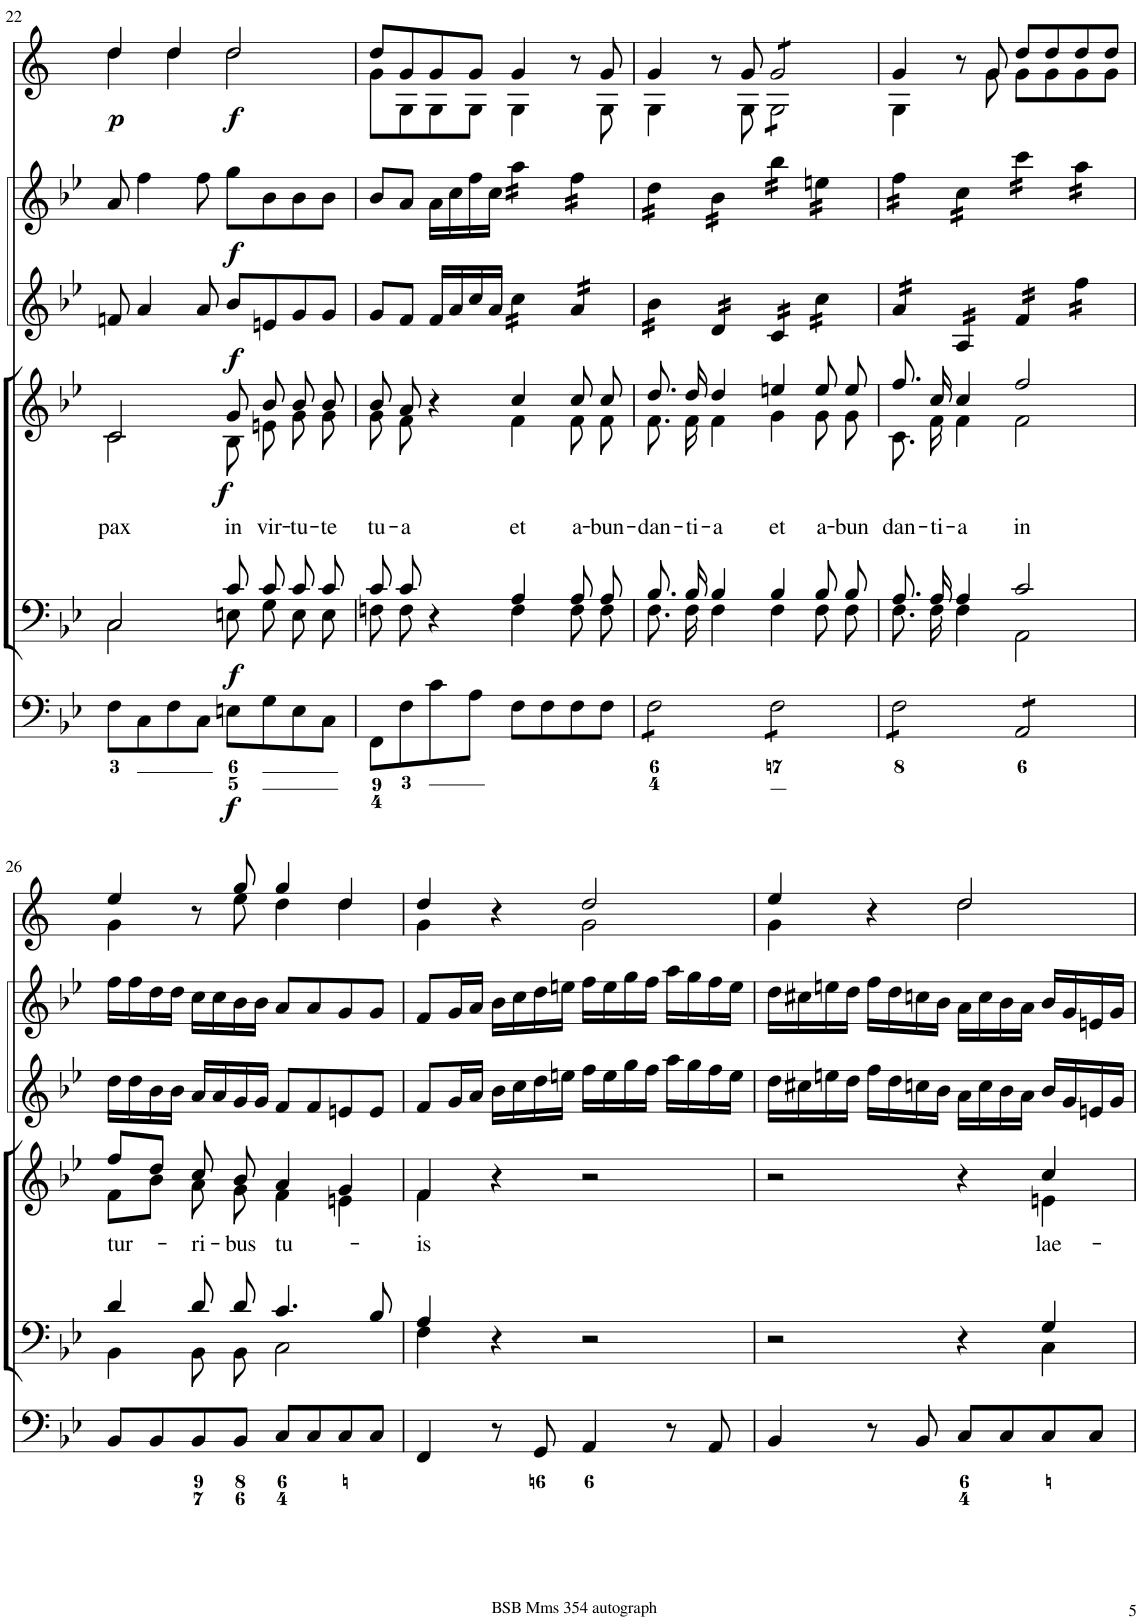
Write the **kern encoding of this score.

**kern	**dynam	**kern	**dynam	**kern	**text	**dynam	**kern	**dynam	**kern	**dynam	**kern	**dynam
*part6	*part6	*part5	*part5	*part4	*part4	*part4	*part3	*part3	*part2	*part2	*part1	*part1
*staff6	*staff6	*staff5	*staff5	*staff4	*staff4	*staff4	*staff3	*staff3	*staff2	*staff2	*staff1	*staff1
*I"Organ	*	*I"Voice	*	*I"Voice	*	*	*I"Violino 2	*	*I"Violino 1	*	*I"Clarini in B[b]	*
*	*	*	*	*	*	*	*I'Vln	*	*I'Vln	*	*	*
!!LO:PB:g=z
*clefF4	*	*clefF4	*	*clefG2	*	*	*clefG2	*	*clefG2	*	*clefG2	*
*	*	*	*	*	*	*	*	*	*	*	*Trd1c2	*
*k[b-e-]	*	*k[b-e-]	*	*k[b-e-]	*	*	*k[b-e-]	*	*k[b-e-]	*	*k[]	*
*M4/4	*	*M4/4	*	*M4/4	*	*	*M4/4	*	*M4/4	*	*M4/4	*
*met(c)	*	*met(c)	*	*met(c)	*	*	*met(c)	*	*met(c)	*	*met(c)	*
=22	=22	=22	=22	=22	=22	=22	=22	=22	=22	=22	=22	=22
*	*	*^	*	*	*	*	*	*	*	*	*	*
!	!	!	!	!	!	!LO:LY:b	!	!	!	!	!	!	!LO:DY:b
*	*	*	*	*	*^	*	*	*	*	*	*	*^	*
8F\L	.	2C/	2C\	.	2c/	2c\	pax	.	8fn/	.	8a/	.	4dd/	4dd\	p
8C\	.	.	.	.	.	.	.	.	4a/	.	4ff\	.	.	.	.
8F\	.	.	.	.	.	.	.	.	.	.	.	.	4dd/	4dd\	.
8C\J	.	.	.	.	.	.	.	.	8a/	.	8ff\	.	.	.	.
!	!LO:DY:b	!	!	!LO:DY:b	!	!	!LO:LY:b	!LO:DY:b	!	!LO:DY:b	!	!LO:DY:b	!	!	!LO:DY:b
8En\L	f	8c/L	8En\L	f	8g/	8B-\	in	f	8b-/L	f	8gg\L	f	2dd/	2dd\	f
!	!	!	!	!	!	!	!LO:LY:b	!	!	!	!	!	!	!	!
8G\	.	8c/J	8G\J	.	8b-/	8en\	vir-	.	8en/	.	8b-\	.	.	.	.
!	!	!	!	!	!	!	!LO:LY:b	!	!	!	!	!	!	!	!
8E\	.	8c/L	8E\L	.	8b-/	8g\	-tu-	.	8g/	.	8b-\	.	.	.	.
!	!	!	!	!	!	!	!LO:LY:b	!	!	!	!	!	!	!	!
8C\J	.	8c/J	8E\J	.	8b-/	8g\	-te	.	8g/J	.	8b-\J	.	.	.	.
=23	=23	=23	=23	=23	=23	=23	=23	=23	=23	=23	=23	=23	=23	=23	=23
!	!	!	!	!	!	!	!LO:LY:b	!	!	!	!	!	!	!	!
8FF\L	.	8c/L	8Fn\L	.	8b-/	8g\	tu-	.	8g/L	.	8b-/L	.	8dd/L	8g\L	.
!	!	!	!	!	!	!	!LO:LY:b	!	!	!	!	!	!	!	!
8F\	.	8c/J	8F\J	.	8a/	8f\	-a	.	8f/J	.	8a/J	.	8g/	8G\	.
8c\	.	4r	4ryy	.	4r	4ryy	.	.	16f/LL	.	16a\LL	.	8g/	8G\	.
.	.	.	.	.	.	.	.	.	16a/	.	16cc\	.	.	.	.
8A\J	.	.	.	.	.	.	.	.	16cc/	.	16ff\	.	8g/J	8G\J	.
.	.	.	.	.	.	.	.	.	16a/JJ	.	16cc\JJ	.	.	.	.
!	!	!	!	!	!	!	!LO:LY:b	!	!	!	!	!	!	!	!
*	*	*	*	*	*	*	*	*	*tremolo	*	*	*	*	*	*
*	*	*	*	*	*	*	*	*	*	*	*tremolo	*	*	*	*
8F\L	.	4A/	4F\	.	4cc/	4f\	et	.	16cc\LL	.	16aa\LL	.	4g/	4G\	.
.	.	.	.	.	.	.	.	.	16cc\	.	16aa\	.	.	.	.
8F\	.	.	.	.	.	.	.	.	16cc\	.	16aa\	.	.	.	.
.	.	.	.	.	.	.	.	.	16cc\JJ	.	16aa\JJ	.	.	.	.
!	!	!	!	!	!	!	!LO:LY:b	!	!	!	!	!	!	!	!
8F\	.	8A/L	8F\L	.	8cc/	8f\	a-	.	16a/LL	.	16ff\LL	.	8r	8ryy	.
.	.	.	.	.	.	.	.	.	16a/	.	16ff\	.	.	.	.
!	!	!	!	!	!	!	!LO:LY:b	!	!	!	!	!	!	!	!
8F\J	.	8A/J	8F\J	.	8cc/	8f\	-bun-	.	16a/	.	16ff\	.	8g/	8G\	.
.	.	.	.	.	.	.	.	.	16a/JJ	.	16ff\JJ	.	.	.	.
=24	=24	=24	=24	=24	=24	=24	=24	=24	=24	=24	=24	=24	=24	=24	=24
!	!	!	!	!	!	!	!LO:LY:b	!	!	!	!	!	!	!	!
*tremolo	*	*	*	*	*	*	*	*	*	*	*	*	*	*	*
8F\L	.	8.B-/L	8.F\L	.	8.dd/	8.f\	-dan-	.	16b-\LL	.	16dd\LL	.	4g/	4G\	.
.	.	.	.	.	.	.	.	.	16b-\	.	16dd\	.	.	.	.
8F\	.	.	.	.	.	.	.	.	16b-\	.	16dd\	.	.	.	.
!	!	!	!	!	!	!	!LO:LY:b	!	!	!	!	!	!	!	!
.	.	16B-/Jk	16F\Jk	.	16dd/	16f\	-ti-	.	16b-\JJ	.	16dd\JJ	.	.	.	.
!	!	!	!	!	!	!	!LO:LY:b	!	!	!	!	!	!	!	!
8F\	.	4B-/	4F\	.	4dd/	4f\	-a	.	16d/LL	.	16b-\LL	.	8r	8ryy	.
.	.	.	.	.	.	.	.	.	16d/	.	16b-\	.	.	.	.
8F\J	.	.	.	.	.	.	.	.	16d/	.	16b-\	.	8g/	8G\	.
.	.	.	.	.	.	.	.	.	16d/JJ	.	16b-\JJ	.	.	.	.
!	!	!	!	!	!	!	!LO:LY:b	!	!	!	!	!	!	!	!
*	*	*	*	*	*	*	*	*	*	*	*	*	*tremolo	*	*
8F\L	.	4B-/	4F\	.	4een/	4g\	et	.	16c/LL	.	16bb-\LL	.	8g/L	8G\L	.
.	.	.	.	.	.	.	.	.	16c/	.	16bb-\	.	.	.	.
8F\	.	.	.	.	.	.	.	.	16c/	.	16bb-\	.	8g/	8G\	.
.	.	.	.	.	.	.	.	.	16c/JJ	.	16bb-\JJ	.	.	.	.
!	!	!	!	!	!	!	!LO:LY:b	!	!	!	!	!	!	!	!
8F\	.	8B-/L	8F\L	.	8ee/	8g\	a-	.	16cc\LL	.	16een\LL	.	8g/	8G\	.
.	.	.	.	.	.	.	.	.	16cc\	.	16een\	.	.	.	.
!	!	!	!	!	!	!	!LO:LY:b	!	!	!	!	!	!	!	!
8F\J	.	8B-/J	8F\J	.	8ee/	8g\	-bun	.	16cc\	.	16een\	.	8g/J	8G\J	.
*	*	*	*	*	*	*	*	*	*	*	*	*	*Xtremolo	*	*
.	.	.	.	.	.	.	.	.	16cc\JJ	.	16een\JJ	.	.	.	.
=25	=25	=25	=25	=25	=25	=25	=25	=25	=25	=25	=25	=25	=25	=25	=25
!	!	!	!	!	!	!	!LO:LY:b	!	!	!	!	!	!	!	!
8F\L	.	8.A/L	8.F\L	.	8.ff/	8.c\	dan-	.	16a/LL	.	16ff\LL	.	4g/	4G\	.
.	.	.	.	.	.	.	.	.	16a/	.	16ff\	.	.	.	.
8F\	.	.	.	.	.	.	.	.	16a/	.	16ff\	.	.	.	.
!	!	!	!	!	!	!	!LO:LY:b	!	!	!	!	!	!	!	!
.	.	16A/Jk	16F\Jk	.	16cc/	16f\	-ti-	.	16a/JJ	.	16ff\JJ	.	.	.	.
!	!	!	!	!	!	!	!LO:LY:b	!	!	!	!	!	!	!	!
8F\	.	4A/	4F\	.	4cc/	4f\	-a	.	16A/LL	.	16cc\LL	.	8r	8ryy	.
.	.	.	.	.	.	.	.	.	16A/	.	16cc\	.	.	.	.
8F\J	.	.	.	.	.	.	.	.	16A/	.	16cc\	.	8g/	8g\	.
.	.	.	.	.	.	.	.	.	16A/JJ	.	16cc\JJ	.	.	.	.
!	!	!	!	!	!	!	!LO:LY:b	!	!	!	!	!	!	!	!
8AA/L	.	2c/	2AA\	.	2ff/	2f\	in	.	16f/LL	.	16ccc\LL	.	8dd/L	8g\L	.
.	.	.	.	.	.	.	.	.	16f/	.	16ccc\	.	.	.	.
8AA/	.	.	.	.	.	.	.	.	16f/	.	16ccc\	.	8dd/	8g\	.
.	.	.	.	.	.	.	.	.	16f/JJ	.	16ccc\JJ	.	.	.	.
8AA/	.	.	.	.	.	.	.	.	16ff\LL	.	16aa\LL	.	8dd/	8g\	.
.	.	.	.	.	.	.	.	.	16ff\	.	16aa\	.	.	.	.
8AA/J	.	.	.	.	.	.	.	.	16ff\	.	16aa\	.	8dd/J	8g\J	.
*Xtremolo	*	*	*	*	*	*	*	*	*	*	*	*	*	*	*
.	.	.	.	.	.	.	.	.	16ff\JJ	.	16aa\JJ	.	.	.	.
*	*	*	*	*	*	*	*	*	*	*	*Xtremolo	*	*	*	*
*	*	*	*	*	*	*	*	*	*Xtremolo	*	*	*	*	*	*
!!LO:LB:g=z	!!
=26	=26	=26	=26	=26	=26	=26	=26	=26	=26	=26	=26	=26	=26	=26	=26
!	!	!	!	!	!	!	!LO:LY:b	!	!	!	!	!	!	!	!
8BB-/L	.	4d/	4BB-\	.	8ff/L	8f\L	tur-	.	16dd\LL	.	16ff\LL	.	4ee/	4g\	.
.	.	.	.	.	.	.	.	.	16dd\	.	16ff\	.	.	.	.
8BB-/	.	.	.	.	8dd/J	8b-\J	.	.	16b-\	.	16dd\	.	.	.	.
.	.	.	.	.	.	.	.	.	16b-\JJ	.	16dd\JJ	.	.	.	.
!	!	!	!	!	!	!	!LO:LY:b	!	!	!	!	!	!	!	!
8BB-/	.	8d/L	8BB-\L	.	8cc/	8a\	-ri-	.	16a/LL	.	16cc\LL	.	8r	8ryy	.
.	.	.	.	.	.	.	.	.	16a/	.	16cc\	.	.	.	.
!	!	!	!	!	!	!	!LO:LY:b	!	!	!	!	!	!	!	!
8BB-/J	.	8d/J	8BB-\J	.	8b-/	8g\	-bus	.	16g/	.	16b-\	.	8gg/	8ee\	.
.	.	.	.	.	.	.	.	.	16g/JJ	.	16b-\JJ	.	.	.	.
!	!	!	!	!	!	!	!LO:LY:b	!	!	!	!	!	!	!	!
8C/L	.	4.c/	2C\	.	4a/	4f\	tu-	.	8f/L	.	8a/L	.	4gg/	4dd\	.
8C/	.	.	.	.	.	.	.	.	8f/	.	8a/	.	.	.	.
8C/	.	.	.	.	4g/	4en\	.	.	8en/	.	8g/	.	4dd/	4dd\	.
8C/J	.	8B-/	.	.	.	.	.	.	8e/J	.	8g/J	.	.	.	.
=27	=27	=27	=27	=27	=27	=27	=27	=27	=27	=27	=27	=27	=27	=27	=27
!	!	!	!	!	!	!	!LO:LY:b	!	!	!	!	!	!	!	!
4FF/	.	4A/	4F\	.	4f/	4f\	-is	.	8f/L	.	8f/L	.	4dd/	4g\	.
.	.	.	.	.	.	.	.	.	16g/L	.	16g/L	.	.	.	.
.	.	.	.	.	.	.	.	.	16a/JJ	.	16a/JJ	.	.	.	.
8r	.	4r	2.ryy	.	4r	2.ryy	.	.	16b-\LL	.	16b-\LL	.	4r	4ryy	.
.	.	.	.	.	.	.	.	.	16cc\	.	16cc\	.	.	.	.
8GG/	.	.	.	.	.	.	.	.	16dd\	.	16dd\	.	.	.	.
.	.	.	.	.	.	.	.	.	16een\JJ	.	16een\JJ	.	.	.	.
4AA/	.	2r	.	.	2r	.	.	.	16ff\LL	.	16ff\LL	.	2dd/	2g\	.
.	.	.	.	.	.	.	.	.	16ee\	.	16ee\	.	.	.	.
.	.	.	.	.	.	.	.	.	16gg\	.	16gg\	.	.	.	.
.	.	.	.	.	.	.	.	.	16ff\JJ	.	16ff\JJ	.	.	.	.
8r	.	.	.	.	.	.	.	.	16aa\LL	.	16aa\LL	.	.	.	.
.	.	.	.	.	.	.	.	.	16gg\	.	16gg\	.	.	.	.
8AA/	.	.	.	.	.	.	.	.	16ff\	.	16ff\	.	.	.	.
.	.	.	.	.	.	.	.	.	16ee\JJ	.	16ee\JJ	.	.	.	.
=28	=28	=28	=28	=28	=28	=28	=28	=28	=28	=28	=28	=28	=28	=28	=28
4BB-/	.	2r	2.ryy	.	2r	2.ryy	.	.	16dd\LL	.	16dd\LL	.	4ee/	4g\	.
.	.	.	.	.	.	.	.	.	16cc#X\	.	16cc#X\	.	.	.	.
.	.	.	.	.	.	.	.	.	16een\	.	16een\	.	.	.	.
.	.	.	.	.	.	.	.	.	16dd\JJ	.	16dd\JJ	.	.	.	.
8r	.	.	.	.	.	.	.	.	16ff\LL	.	16ff\LL	.	4r	4ryy	.
.	.	.	.	.	.	.	.	.	16dd\	.	16dd\	.	.	.	.
8BB-/	.	.	.	.	.	.	.	.	16ccn\	.	16ccn\	.	.	.	.
.	.	.	.	.	.	.	.	.	16b-\JJ	.	16b-\JJ	.	.	.	.
8C/L	.	4r	.	.	4r	.	.	.	16a\LL	.	16a\LL	.	2dd/	2dd\	.
.	.	.	.	.	.	.	.	.	16cc\	.	16cc\	.	.	.	.
8C/	.	.	.	.	.	.	.	.	16b-\	.	16b-\	.	.	.	.
.	.	.	.	.	.	.	.	.	16a\JJ	.	16a\JJ	.	.	.	.
!	!	!	!	!	!	!	!LO:LY:b	!	!	!	!	!	!	!	!
8C/	.	4G/	4C\	.	4cc/	4en\	lae-	.	16b-/LL	.	16b-/LL	.	.	.	.
.	.	.	.	.	.	.	.	.	16g/	.	16g/	.	.	.	.
8C/J	.	.	.	.	.	.	.	.	16en/	.	16en/	.	.	.	.
.	.	.	.	.	.	.	.	.	16g/JJ	.	16g/JJ	.	.	.	.
*	*	*v	*v	*	*	*	*	*	*	*	*	*	*v	*v	*
*	*	*	*	*v	*v	*	*	*	*	*	*	*	*
=	=	=	=	=	=	=	=	=	=	=	=	=
*-	*-	*-	*-	*-	*-	*-	*-	*-	*-	*-	*-	*-
